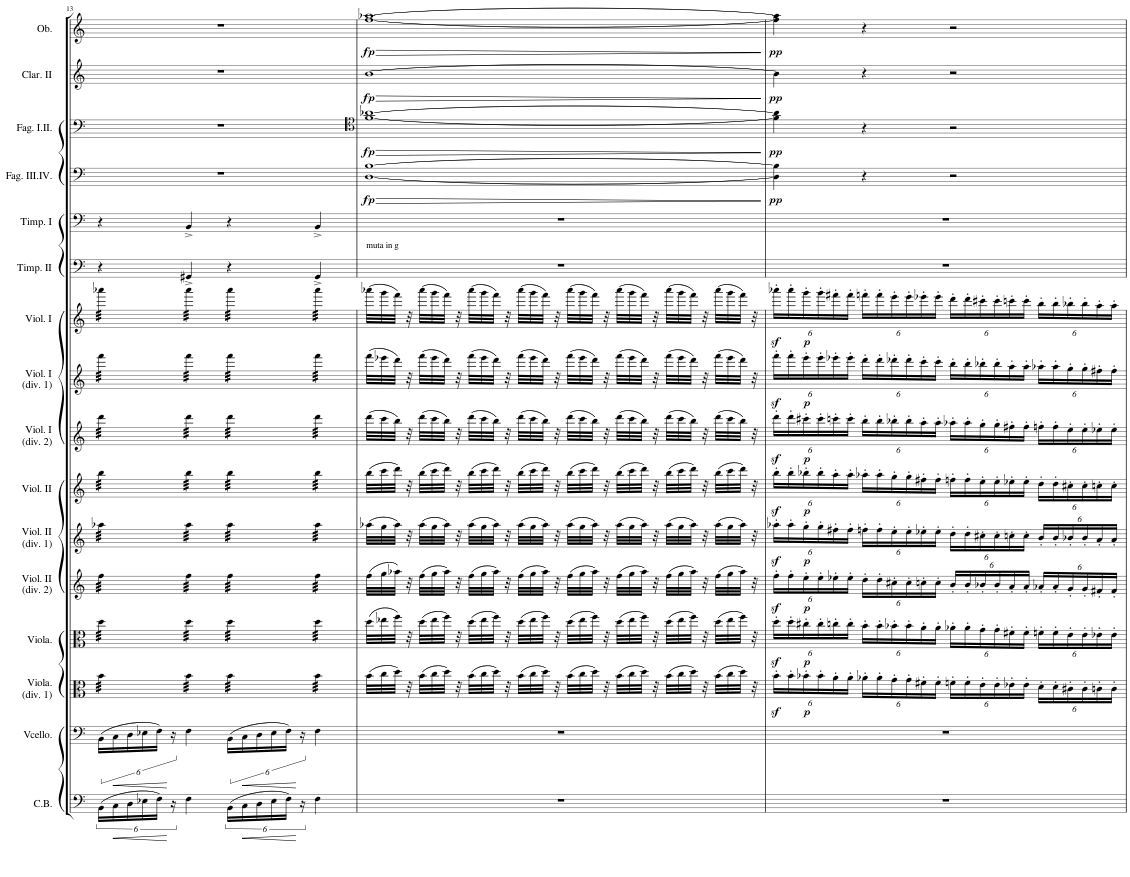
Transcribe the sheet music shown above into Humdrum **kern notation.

**kern	**dynam	**kern	**dynam	**kern	**dynam	**kern	**dynam	**kern	**dynam	**kern	**dynam	**kern	**dynam	**kern	**dynam	**kern	**dynam	**kern	**dynam	**kern	**kern	**kern	**dynam	**kern	**dynam	**kern	**dynam	**kern	**dynam
*part16	*part16	*part15	*part15	*part14	*part14	*part13	*part13	*part12	*part12	*part11	*part11	*part10	*part10	*part9	*part9	*part8	*part8	*part7	*part7	*part6	*part5	*part4	*part4	*part3	*part3	*part2	*part2	*part1	*part1
*staff16	*staff16	*staff15	*staff15	*staff14	*staff14	*staff13	*staff13	*staff12	*staff12	*staff11	*staff11	*staff10	*staff10	*staff9	*staff9	*staff8	*staff8	*staff7	*staff7	*staff6	*staff5	*staff4	*staff4	*staff3	*staff3	*staff2	*staff2	*staff1	*staff1
*I"Contrabasso	*	*I"Violoncello	*	*I"Violas	*	*I"Viola.	*	*I"Violins	*	*I"Violino II.	*	*I"Violins	*	*I"Violins	*	*I"Violino I.	*	*I"Violins	*	*I"Timpani II in Gis (Sol#) Cis (Ut#)	*I"Timpani I in H (Si) E (Mi)	*I"Bassoon	*	*I"I.II.  4 Fagotti  III.IV.	*	*I"C Clarinet	*	*I"2 Oboi.	*
*I'C.B.	*	*I'Vcello.	*	*	*	*I'Viola.	*	*	*	*	*	*	*	*	*	*	*	*I'Viol. I	*	*I'Timp. II	*I'Timp. I	*	*	*I'Fag. I.II.	*	*	*	*I'Ob.	*
!!LO:PB:g=z
*clefF4	*	*clefF4	*	*clefC3	*	*clefC3	*	*clefG2	*	*clefG2	*	*clefG2	*	*clefG2	*	*clefG2	*	*clefG2	*	*clefF4	*clefF4	*clefF4	*	*clefF4	*	*clefG2	*	*clefG2	*
*Trd7c12	*	*	*	*	*	*	*	*	*	*	*	*	*	*	*	*	*	*	*	*	*	*	*	*	*	*Trd1c2	*	*	*
*k[]	*	*k[]	*	*k[]	*	*k[]	*	*k[]	*	*k[]	*	*k[]	*	*k[]	*	*k[]	*	*k[]	*	*k[]	*k[]	*k[]	*	*k[]	*	*k[]	*	*k[]	*
*M4/4	*	*M4/4	*	*M4/4	*	*M4/4	*	*M4/4	*	*M4/4	*	*M4/4	*	*M4/4	*	*M4/4	*	*M4/4	*	*M4/4	*M4/4	*M4/4	*	*M4/4	*	*M4/4	*	*M4/4	*
*met(c)	*	*met(c)	*	*met(c)	*	*met(c)	*	*met(c)	*	*met(c)	*	*met(c)	*	*met(c)	*	*met(c)	*	*met(c)	*	*met(c)	*met(c)	*met(c)	*	*met(c)	*	*met(c)	*	*met(c)	*
=13	=13	=13	=13	=13	=13	=13	=13	=13	=13	=13	=13	=13	=13	=13	=13	=13	=13	=13	=13	=13	=13	=13	=13	=13	=13	=13	=13	=13	=13
*	*	*	*	*tremolo	*	*	*	*	*	*	*	*	*	*	*	*	*	*	*	*	*	*	*	*	*	*	*	*	*
*	*	*	*	*	*	*tremolo	*	*	*	*	*	*	*	*	*	*	*	*	*	*	*	*	*	*	*	*	*	*	*
*	*	*	*	*	*	*	*	*tremolo	*	*	*	*	*	*	*	*	*	*	*	*	*	*	*	*	*	*	*	*	*
*	*	*	*	*	*	*	*	*	*	*tremolo	*	*	*	*	*	*	*	*	*	*	*	*	*	*	*	*	*	*	*
*	*	*	*	*	*	*	*	*	*	*	*	*tremolo	*	*	*	*	*	*	*	*	*	*	*	*	*	*	*	*	*
*	*	*	*	*	*	*	*	*	*	*	*	*	*	*tremolo	*	*	*	*	*	*	*	*	*	*	*	*	*	*	*
*	*	*	*	*	*	*	*	*	*	*	*	*	*	*	*	*tremolo	*	*	*	*	*	*	*	*	*	*	*	*	*
*	*	*	*	*	*	*	*	*	*	*	*	*	*	*	*	*	*	*tremolo	*	*	*	*	*	*	*	*	*	*	*
(24BB\LL	.	(24BB\LL	.	32b\LLL	.	32dd\LLL	.	32ff\LLL	.	32aa-X\LLL	.	32bb\LLL	.	32ddd\LLL	.	32fff\LLL	.	32aaa-X\LLL	.	4r	4r	1r	.	1r	.	1r	.	1r	.
.	.	.	.	32b\	.	32dd\	.	32ff\	.	32aa-X\	.	32bb\	.	32ddd\	.	32fff\	.	32aaa-X\	.	.	.	.	.	.	.	.	.	.	.
!	!LO:HP:b	!	!LO:HP:b	!	!	!	!	!	!	!	!	!	!	!	!	!	!	!	!	!	!	!	!	!	!	!	!	!	!
24C\	<	24C\	<	.	.	.	.	.	.	.	.	.	.	.	.	.	.	.	.	.	.	.	.	.	.	.	.	.	.
.	.	.	.	32b\	.	32dd\	.	32ff\	.	32aa-X\	.	32bb\	.	32ddd\	.	32fff\	.	32aaa-X\	.	.	.	.	.	.	.	.	.	.	.
24D\	.	24D\	.	.	.	.	.	.	.	.	.	.	.	.	.	.	.	.	.	.	.	.	.	.	.	.	.	.	.
.	.	.	.	32b\	.	32dd\	.	32ff\	.	32aa-X\	.	32bb\	.	32ddd\	.	32fff\	.	32aaa-X\	.	.	.	.	.	.	.	.	.	.	.
24E-X\	.	24E-X\	.	32b\	.	32dd\	.	32ff\	.	32aa-X\	.	32bb\	.	32ddd\	.	32fff\	.	32aaa-X\	.	.	.	.	.	.	.	.	.	.	.
.	.	.	.	32b\	.	32dd\	.	32ff\	.	32aa-X\	.	32bb\	.	32ddd\	.	32fff\	.	32aaa-X\	.	.	.	.	.	.	.	.	.	.	.
24F\JJ)	.	24F\JJ)	.	.	.	.	.	.	.	.	.	.	.	.	.	.	.	.	.	.	.	.	.	.	.	.	.	.	.
.	.	.	.	32b\	.	32dd\	.	32ff\	.	32aa-X\	.	32bb\	.	32ddd\	.	32fff\	.	32aaa-X\	.	.	.	.	.	.	.	.	.	.	.
24r	[	24r	[	.	.	.	.	.	.	.	.	.	.	.	.	.	.	.	.	.	.	.	.	.	.	.	.	.	.
.	.	.	.	32b\JJJ	.	32dd\JJJ	.	32ff\JJJ	.	32aa-X\JJJ	.	32bb\JJJ	.	32ddd\JJJ	.	32fff\JJJ	.	32aaa-X\JJJ	.	.	.	.	.	.	.	.	.	.	.
4F\	.	4F\	.	32b\LLL	.	32dd\LLL	.	32ff\LLL	.	32aa-\LLL	.	32bb\LLL	.	32ddd\LLL	.	32fff\LLL	.	32aaa-\LLL	.	4GG#X^/	4BB^/	.	.	.	.	.	.	.	.
.	.	.	.	32b\	.	32dd\	.	32ff\	.	32aa-\	.	32bb\	.	32ddd\	.	32fff\	.	32aaa-\	.	.	.	.	.	.	.	.	.	.	.
.	.	.	.	32b\	.	32dd\	.	32ff\	.	32aa-\	.	32bb\	.	32ddd\	.	32fff\	.	32aaa-\	.	.	.	.	.	.	.	.	.	.	.
.	.	.	.	32b\	.	32dd\	.	32ff\	.	32aa-\	.	32bb\	.	32ddd\	.	32fff\	.	32aaa-\	.	.	.	.	.	.	.	.	.	.	.
.	.	.	.	32b\	.	32dd\	.	32ff\	.	32aa-\	.	32bb\	.	32ddd\	.	32fff\	.	32aaa-\	.	.	.	.	.	.	.	.	.	.	.
.	.	.	.	32b\	.	32dd\	.	32ff\	.	32aa-\	.	32bb\	.	32ddd\	.	32fff\	.	32aaa-\	.	.	.	.	.	.	.	.	.	.	.
.	.	.	.	32b\	.	32dd\	.	32ff\	.	32aa-\	.	32bb\	.	32ddd\	.	32fff\	.	32aaa-\	.	.	.	.	.	.	.	.	.	.	.
.	.	.	.	32b\JJJ	.	32dd\JJJ	.	32ff\JJJ	.	32aa-\JJJ	.	32bb\JJJ	.	32ddd\JJJ	.	32fff\JJJ	.	32aaa-\JJJ	.	.	.	.	.	.	.	.	.	.	.
(24BB\LL	.	(24BB\LL	.	32b\LLL	.	32dd\LLL	.	32ff\LLL	.	32aa-\LLL	.	32bb\LLL	.	32ddd\LLL	.	32fff\LLL	.	32aaa-\LLL	.	4r	4r	.	.	.	.	.	.	.	.
.	.	.	.	32b\	.	32dd\	.	32ff\	.	32aa-\	.	32bb\	.	32ddd\	.	32fff\	.	32aaa-\	.	.	.	.	.	.	.	.	.	.	.
!	!LO:HP:b	!	!LO:HP:b	!	!	!	!	!	!	!	!	!	!	!	!	!	!	!	!	!	!	!	!	!	!	!	!	!	!
24C\	<	24C\	<	.	.	.	.	.	.	.	.	.	.	.	.	.	.	.	.	.	.	.	.	.	.	.	.	.	.
.	.	.	.	32b\	.	32dd\	.	32ff\	.	32aa-\	.	32bb\	.	32ddd\	.	32fff\	.	32aaa-\	.	.	.	.	.	.	.	.	.	.	.
24D\	.	24D\	.	.	.	.	.	.	.	.	.	.	.	.	.	.	.	.	.	.	.	.	.	.	.	.	.	.	.
.	.	.	.	32b\	.	32dd\	.	32ff\	.	32aa-\	.	32bb\	.	32ddd\	.	32fff\	.	32aaa-\	.	.	.	.	.	.	.	.	.	.	.
24E-\	.	24E-\	.	32b\	.	32dd\	.	32ff\	.	32aa-\	.	32bb\	.	32ddd\	.	32fff\	.	32aaa-\	.	.	.	.	.	.	.	.	.	.	.
.	.	.	.	32b\	.	32dd\	.	32ff\	.	32aa-\	.	32bb\	.	32ddd\	.	32fff\	.	32aaa-\	.	.	.	.	.	.	.	.	.	.	.
24F\JJ)	.	24F\JJ)	.	.	.	.	.	.	.	.	.	.	.	.	.	.	.	.	.	.	.	.	.	.	.	.	.	.	.
.	.	.	.	32b\	.	32dd\	.	32ff\	.	32aa-\	.	32bb\	.	32ddd\	.	32fff\	.	32aaa-\	.	.	.	.	.	.	.	.	.	.	.
24r	[	24r	[	.	.	.	.	.	.	.	.	.	.	.	.	.	.	.	.	.	.	.	.	.	.	.	.	.	.
.	.	.	.	32b\JJJ	.	32dd\JJJ	.	32ff\JJJ	.	32aa-\JJJ	.	32bb\JJJ	.	32ddd\JJJ	.	32fff\JJJ	.	32aaa-\JJJ	.	.	.	.	.	.	.	.	.	.	.
4F\	.	4F\	.	32b\LLL	.	32dd\LLL	.	32ff\LLL	.	32aa-\LLL	.	32bb\LLL	.	32ddd\LLL	.	32fff\LLL	.	32aaa-\LLL	.	4GG#^/	4BB^/	.	.	.	.	.	.	.	.
.	.	.	.	32b\	.	32dd\	.	32ff\	.	32aa-\	.	32bb\	.	32ddd\	.	32fff\	.	32aaa-\	.	.	.	.	.	.	.	.	.	.	.
.	.	.	.	32b\	.	32dd\	.	32ff\	.	32aa-\	.	32bb\	.	32ddd\	.	32fff\	.	32aaa-\	.	.	.	.	.	.	.	.	.	.	.
.	.	.	.	32b\	.	32dd\	.	32ff\	.	32aa-\	.	32bb\	.	32ddd\	.	32fff\	.	32aaa-\	.	.	.	.	.	.	.	.	.	.	.
.	.	.	.	32b\	.	32dd\	.	32ff\	.	32aa-\	.	32bb\	.	32ddd\	.	32fff\	.	32aaa-\	.	.	.	.	.	.	.	.	.	.	.
.	.	.	.	32b\	.	32dd\	.	32ff\	.	32aa-\	.	32bb\	.	32ddd\	.	32fff\	.	32aaa-\	.	.	.	.	.	.	.	.	.	.	.
.	.	.	.	32b\	.	32dd\	.	32ff\	.	32aa-\	.	32bb\	.	32ddd\	.	32fff\	.	32aaa-\	.	.	.	.	.	.	.	.	.	.	.
.	.	.	.	32b\JJJ	.	32dd\JJJ	.	32ff\JJJ	.	32aa-\JJJ	.	32bb\JJJ	.	32ddd\JJJ	.	32fff\JJJ	.	32aaa-\JJJ	.	.	.	.	.	.	.	.	.	.	.
*	*	*	*	*	*	*	*	*	*	*	*	*	*	*	*	*	*	*Xtremolo	*	*	*	*	*	*	*	*	*	*	*
*	*	*	*	*	*	*	*	*	*	*	*	*	*	*	*	*Xtremolo	*	*	*	*	*	*	*	*	*	*	*	*	*
*	*	*	*	*	*	*	*	*	*	*	*	*	*	*Xtremolo	*	*	*	*	*	*	*	*	*	*	*	*	*	*	*
*	*	*	*	*	*	*	*	*	*	*	*	*Xtremolo	*	*	*	*	*	*	*	*	*	*	*	*	*	*	*	*	*
*	*	*	*	*	*	*	*	*	*	*Xtremolo	*	*	*	*	*	*	*	*	*	*	*	*	*	*	*	*	*	*	*
*	*	*	*	*	*	*	*	*Xtremolo	*	*	*	*	*	*	*	*	*	*	*	*	*	*	*	*	*	*	*	*	*
*	*	*	*	*	*	*Xtremolo	*	*	*	*	*	*	*	*	*	*	*	*	*	*	*	*	*	*	*	*	*	*	*
*	*	*	*	*Xtremolo	*	*	*	*	*	*	*	*	*	*	*	*	*	*	*	*	*	*	*	*	*	*	*	*	*
=14	=14	=14	=14	=14	=14	=14	=14	=14	=14	=14	=14	=14	=14	=14	=14	=14	=14	=14	=14	=14	=14	=14	=14	=14	=14	=14	=14	=14	=14
*	*	*	*	*	*	*	*	*	*	*	*	*	*	*	*	*	*	*	*	*	*	*	*	*clefC4	*	*	*	*	*
!	!	!	!	!	!	!	!	!	!	!	!	!	!	!	!	!	!	!	!	!LO:TX:a:t=muta in g	!	!	!	!	!	!	!	!	!
!	!	!	!	!	!	!	!	!	!	!	!	!	!	!	!	!	!	!	!	!	!	!	!LO:HP:b	!	!LO:HP:b	!	!LO:HP:b	!	!LO:HP:b
!	!	!	!	!	!	!	!	!	!	!	!	!	!	!	!	!	!	!	!	!	!	!	!LO:DY:n=1:b	!	!LO:DY:n=1:b	!	!LO:DY:n=1:b	!	!LO:DY:n=1:b
1r	.	1r	.	(32b\LLL	.	(32dd\LLL	.	(32ff\LLL	.	(32aa-X\LLL	.	(32bb\LLL	.	(32ddd\LLL	.	(32fff\LLL	.	(32aaa-X\LLL	.	1r	1r	[1D [1B	> fp	[1f [1a-X	> fp	[1b	> fp	[1ff [1aa-X	> fp
.	.	.	.	32cc\	.	32ee-X\	.	32gg\	.	32gg\	.	32ccc\	.	32ccc\	.	32eee-X\	.	32ggg\	.	.	.	.	.	.	.	.	.	.	.
.	.	.	.	32dd\JJJ)	.	32ff\JJJ)	.	32aa-X\JJJ)	.	32aa-\JJJ)	.	32ddd\JJJ)	.	32bb\JJJ)	.	32ddd\JJJ)	.	32fff\JJJ)	.	.	.	.	.	.	.	.	.	.	.
.	.	.	.	32r	.	32r	.	32r	.	32r	.	32r	.	32r	.	32r	.	32r	.	.	.	.	.	.	.	.	.	.	.
.	.	.	.	(32b\LLL	.	(32dd\LLL	.	(32ff\LLL	.	(32aa-\LLL	.	(32bb\LLL	.	(32ddd\LLL	.	(32fff\LLL	.	(32aaa-\LLL	.	.	.	.	.	.	.	.	.	.	.
.	.	.	.	32cc\	.	32ee-\	.	32gg\	.	32gg\	.	32ccc\	.	32ccc\	.	32eee-\	.	32ggg\	.	.	.	.	.	.	.	.	.	.	.
.	.	.	.	32dd\JJJ)	.	32ff\JJJ)	.	32aa-\JJJ)	.	32aa-\JJJ)	.	32ddd\JJJ)	.	32bb\JJJ)	.	32ddd\JJJ)	.	32fff\JJJ)	.	.	.	.	.	.	.	.	.	.	.
.	.	.	.	32r	.	32r	.	32r	.	32r	.	32r	.	32r	.	32r	.	32r	.	.	.	.	.	.	.	.	.	.	.
.	.	.	.	(32b\LLL	.	(32dd\LLL	.	(32ff\LLL	.	(32aa-\LLL	.	(32bb\LLL	.	(32ddd\LLL	.	(32fff\LLL	.	(32aaa-\LLL	.	.	.	.	.	.	.	.	.	.	.
.	.	.	.	32cc\	.	32ee-\	.	32gg\	.	32gg\	.	32ccc\	.	32ccc\	.	32eee-\	.	32ggg\	.	.	.	.	.	.	.	.	.	.	.
.	.	.	.	32dd\JJJ)	.	32ff\JJJ)	.	32aa-\JJJ)	.	32aa-\JJJ)	.	32ddd\JJJ)	.	32bb\JJJ)	.	32ddd\JJJ)	.	32fff\JJJ)	.	.	.	.	.	.	.	.	.	.	.
.	.	.	.	32r	.	32r	.	32r	.	32r	.	32r	.	32r	.	32r	.	32r	.	.	.	.	.	.	.	.	.	.	.
.	.	.	.	(32b\LLL	.	(32dd\LLL	.	(32ff\LLL	.	(32aa-\LLL	.	(32bb\LLL	.	(32ddd\LLL	.	(32fff\LLL	.	(32aaa-\LLL	.	.	.	.	.	.	.	.	.	.	.
.	.	.	.	32cc\	.	32ee-\	.	32gg\	.	32gg\	.	32ccc\	.	32ccc\	.	32eee-\	.	32ggg\	.	.	.	.	.	.	.	.	.	.	.
.	.	.	.	32dd\JJJ)	.	32ff\JJJ)	.	32aa-\JJJ)	.	32aa-\JJJ)	.	32ddd\JJJ)	.	32bb\JJJ)	.	32ddd\JJJ)	.	32fff\JJJ)	.	.	.	.	.	.	.	.	.	.	.
.	.	.	.	32r	.	32r	.	32r	.	32r	.	32r	.	32r	.	32r	.	32r	.	.	.	.	.	.	.	.	.	.	.
.	.	.	.	(32b\LLL	.	(32dd\LLL	.	(32ff\LLL	.	(32aa-\LLL	.	(32bb\LLL	.	(32ddd\LLL	.	(32fff\LLL	.	(32aaa-\LLL	.	.	.	.	.	.	.	.	.	.	.
.	.	.	.	32cc\	.	32ee-\	.	32gg\	.	32gg\	.	32ccc\	.	32ccc\	.	32eee-\	.	32ggg\	.	.	.	.	.	.	.	.	.	.	.
.	.	.	.	32dd\JJJ)	.	32ff\JJJ)	.	32aa-\JJJ)	.	32aa-\JJJ)	.	32ddd\JJJ)	.	32bb\JJJ)	.	32ddd\JJJ)	.	32fff\JJJ)	.	.	.	.	.	.	.	.	.	.	.
.	.	.	.	32r	.	32r	.	32r	.	32r	.	32r	.	32r	.	32r	.	32r	.	.	.	.	.	.	.	.	.	.	.
.	.	.	.	(32b\LLL	.	(32dd\LLL	.	(32ff\LLL	.	(32aa-\LLL	.	(32bb\LLL	.	(32ddd\LLL	.	(32fff\LLL	.	(32aaa-\LLL	.	.	.	.	.	.	.	.	.	.	.
.	.	.	.	32cc\	.	32ee-\	.	32gg\	.	32gg\	.	32ccc\	.	32ccc\	.	32eee-\	.	32ggg\	.	.	.	.	.	.	.	.	.	.	.
.	.	.	.	32dd\JJJ)	.	32ff\JJJ)	.	32aa-\JJJ)	.	32aa-\JJJ)	.	32ddd\JJJ)	.	32bb\JJJ)	.	32ddd\JJJ)	.	32fff\JJJ)	.	.	.	.	.	.	.	.	.	.	.
.	.	.	.	32r	.	32r	.	32r	.	32r	.	32r	.	32r	.	32r	.	32r	.	.	.	.	.	.	.	.	.	.	.
.	.	.	.	(32b\LLL	.	(32dd\LLL	.	(32ff\LLL	.	(32aa-\LLL	.	(32bb\LLL	.	(32ddd\LLL	.	(32fff\LLL	.	(32aaa-\LLL	.	.	.	.	.	.	.	.	.	.	.
.	.	.	.	32cc\	.	32ee-\	.	32gg\	.	32gg\	.	32ccc\	.	32ccc\	.	32eee-\	.	32ggg\	.	.	.	.	.	.	.	.	.	.	.
.	.	.	.	32dd\JJJ)	.	32ff\JJJ)	.	32aa-\JJJ)	.	32aa-\JJJ)	.	32ddd\JJJ)	.	32bb\JJJ)	.	32ddd\JJJ)	.	32fff\JJJ)	.	.	.	.	.	.	.	.	.	.	.
.	.	.	.	32r	.	32r	.	32r	.	32r	.	32r	.	32r	.	32r	.	32r	.	.	.	.	.	.	.	.	.	.	.
.	.	.	.	(32b\LLL	.	(32dd\LLL	.	(32ff\LLL	.	(32aa-\LLL	.	(32bb\LLL	.	(32ddd\LLL	.	(32fff\LLL	.	(32aaa-\LLL	.	.	.	.	.	.	.	.	.	.	.
.	.	.	.	32cc\	.	32ee-\	.	32gg\	.	32gg\	.	32ccc\	.	32ccc\	.	32eee-\	.	32ggg\	.	.	.	.	.	.	.	.	.	.	.
.	.	.	.	32dd\JJJ)	.	32ff\JJJ)	.	32aa-\JJJ)	.	32aa-\JJJ)	.	32ddd\JJJ)	.	32bb\JJJ)	.	32ddd\JJJ)	.	32fff\JJJ)	.	.	.	.	.	.	.	.	.	.	.
.	.	.	.	32r	.	32r	.	32r	.	32r	.	32r	.	32r	.	32r	.	32r	.	.	.	.	.	.	.	.	.	.	.
.	.	.	.	.	.	.	.	.	.	.	.	.	.	.	.	.	.	.	.	.	.	.	]	.	]	.	]	.	]
=15	=15	=15	=15	=15	=15	=15	=15	=15	=15	=15	=15	=15	=15	=15	=15	=15	=15	=15	=15	=15	=15	=15	=15	=15	=15	=15	=15	=15	=15
*	*	*	*	*Xbrackettup	*	*Xbrackettup	*	*Xbrackettup	*	*Xbrackettup	*	*Xbrackettup	*	*Xbrackettup	*	*Xbrackettup	*	*Xbrackettup	*	*	*	*	*	*	*	*	*	*	*
!	!	!	!	!	!	!	!	!	!	!	!	!	!	!	!	!	!	!	!	!	!	!	!LO:DY:b	!	!LO:DY:b	!	!LO:DY:b	!	!LO:DY:b
1r	.	1r	.	24bz<'\LL	.	24ddz<'\LL	.	24ffz<'\LL	.	24aa-Xz<'\LL	.	24bbz<'\LL	.	24dddz<'\LL	.	24fffz<'\LL	.	24aaa-Xz<'\LL	.	1r	1r	4D\] 4B\]	pp	4f\] 4a-\]	pp	4b\]	pp	4ff\] 4aa-\]	pp
.	.	.	.	24b'\	.	24dd'\	.	24ff'\	.	24aa-'\	.	24bb'\	.	24ddd'\	.	24fff'\	.	24aaa-'\	.	.	.	.	.	.	.	.	.	.	.
!	!	!	!	!	!LO:DY:b	!	!LO:DY:b	!	!LO:DY:b	!	!LO:DY:b	!	!LO:DY:b	!	!LO:DY:b	!	!LO:DY:b	!	!LO:DY:b	!	!	!	!	!	!	!	!	!	!
.	.	.	.	24b-X'\	p	24cc#X'\	p	24ee'\	p	24gg'\	p	24bb-X'\	p	24ccc#X'\	p	24eee'\	p	24ggg'\	p	.	.	.	.	.	.	.	.	.	.
.	.	.	.	24b-'\	.	24cc#'\	.	24ee'\	.	24gg'\	.	24bb-'\	.	24ccc#'\	.	24eee'\	.	24ggg'\	.	.	.	.	.	.	.	.	.	.	.
.	.	.	.	24a'\	.	24ccn'\	.	24ee-X'\	.	24ff#X'\	.	24aa'\	.	24cccn'\	.	24eee-X'\	.	24fff#X'\	.	.	.	.	.	.	.	.	.	.	.
.	.	.	.	24a'\JJ	.	24cc'\JJ	.	24ee-'\JJ	.	24ff#'\JJ	.	24aa'\JJ	.	24ccc'\JJ	.	24eee-'\JJ	.	24fff#'\JJ	.	.	.	.	.	.	.	.	.	.	.
.	.	.	.	24a-X'\LL	.	24b'\LL	.	24dd'\LL	.	24ffn'\LL	.	24aa-X'\LL	.	24bb'\LL	.	24ddd'\LL	.	24fffn'\LL	.	.	.	4r	.	4r	.	4r	.	4r	.
.	.	.	.	24a-'\	.	24b'\	.	24dd'\	.	24ff'\	.	24aa-'\	.	24bb'\	.	24ddd'\	.	24fff'\	.	.	.	.	.	.	.	.	.	.	.
.	.	.	.	24g'\	.	24b-X'\	.	24cc#X'\	.	24ee'\	.	24gg'\	.	24bb-X'\	.	24ddd-X'\	.	24eee'\	.	.	.	.	.	.	.	.	.	.	.
.	.	.	.	24g'\	.	24b-'\	.	24cc#'\	.	24ee'\	.	24gg'\	.	24bb-'\	.	24ddd-'\	.	24eee'\	.	.	.	.	.	.	.	.	.	.	.
.	.	.	.	24f#X'\	.	24a'\	.	24ccn'\	.	24ee-X'\	.	24ff#X'\	.	24aa'\	.	24ccc'\	.	24eee-X'\	.	.	.	.	.	.	.	.	.	.	.
.	.	.	.	24f#'\JJ	.	24a'\JJ	.	24cc'\JJ	.	24ee-'\JJ	.	24ff#'\JJ	.	24aa'\JJ	.	24ccc'\JJ	.	24eee-'\JJ	.	.	.	.	.	.	.	.	.	.	.
.	.	.	.	24fn'\LL	.	24a-X'\LL	.	24b'/LL	.	24dd'\LL	.	24ffn'\LL	.	24aa-X'\LL	.	24bb'\LL	.	24ddd'\LL	.	.	.	2r	.	2r	.	2r	.	2r	.
.	.	.	.	24f'\	.	24a-'\	.	24b'/	.	24dd'\	.	24ff'\	.	24aa-'\	.	24bb'\	.	24ddd'\	.	.	.	.	.	.	.	.	.	.	.
.	.	.	.	24e'\	.	24g'\	.	24b-X'/	.	24cc#X'\	.	24ee'\	.	24gg'\	.	24bb-X'\	.	24ccc#X'\	.	.	.	.	.	.	.	.	.	.	.
.	.	.	.	24e'\	.	24g'\	.	24b-'/	.	24cc#'\	.	24ee'\	.	24gg'\	.	24bb-'\	.	24ccc#'\	.	.	.	.	.	.	.	.	.	.	.
.	.	.	.	24e-X'\	.	24f#X'\	.	24a'/	.	24ccn'\	.	24ee-X'\	.	24ff#X'\	.	24aa'\	.	24cccn'\	.	.	.	.	.	.	.	.	.	.	.
.	.	.	.	24e-'\JJ	.	24f#'\JJ	.	24a'/JJ	.	24cc'\JJ	.	24ee-'\JJ	.	24ff#'\JJ	.	24aa'\JJ	.	24ccc'\JJ	.	.	.	.	.	.	.	.	.	.	.
.	.	.	.	24d'\LL	.	24fn'\LL	.	24a-X'/LL	.	24b'/LL	.	24dd'\LL	.	24ffn'\LL	.	24aa-X'\LL	.	24bb'\LL	.	.	.	.	.	.	.	.	.	.	.
.	.	.	.	24d'\	.	24f'\	.	24a-'/	.	24b'/	.	24dd'\	.	24ff'\	.	24aa-'\	.	24bb'\	.	.	.	.	.	.	.	.	.	.	.
.	.	.	.	24c#X'\	.	24e'\	.	24g'/	.	24b-X'/	.	24cc#X'\	.	24ee'\	.	24gg'\	.	24bb-X'\	.	.	.	.	.	.	.	.	.	.	.
.	.	.	.	24c#'\	.	24e'\	.	24g'/	.	24b-'/	.	24cc#'\	.	24ee'\	.	24gg'\	.	24bb-'\	.	.	.	.	.	.	.	.	.	.	.
.	.	.	.	24cn'\	.	24e-X'\	.	24f#X'/	.	24a'/	.	24ccn'\	.	24ee-X'\	.	24ff#X'\	.	24aa'\	.	.	.	.	.	.	.	.	.	.	.
.	.	.	.	24c'\JJ	.	24e-'\JJ	.	24f#'/JJ	.	24a'/JJ	.	24cc'\JJ	.	24ee-'\JJ	.	24ff#'\JJ	.	24aa'\JJ	.	.	.	.	.	.	.	.	.	.	.
=	=	=	=	=	=	=	=	=	=	=	=	=	=	=	=	=	=	=	=	=	=	=	=	=	=	=	=	=	=
*-	*-	*-	*-	*-	*-	*-	*-	*-	*-	*-	*-	*-	*-	*-	*-	*-	*-	*-	*-	*-	*-	*-	*-	*-	*-	*-	*-	*-	*-
